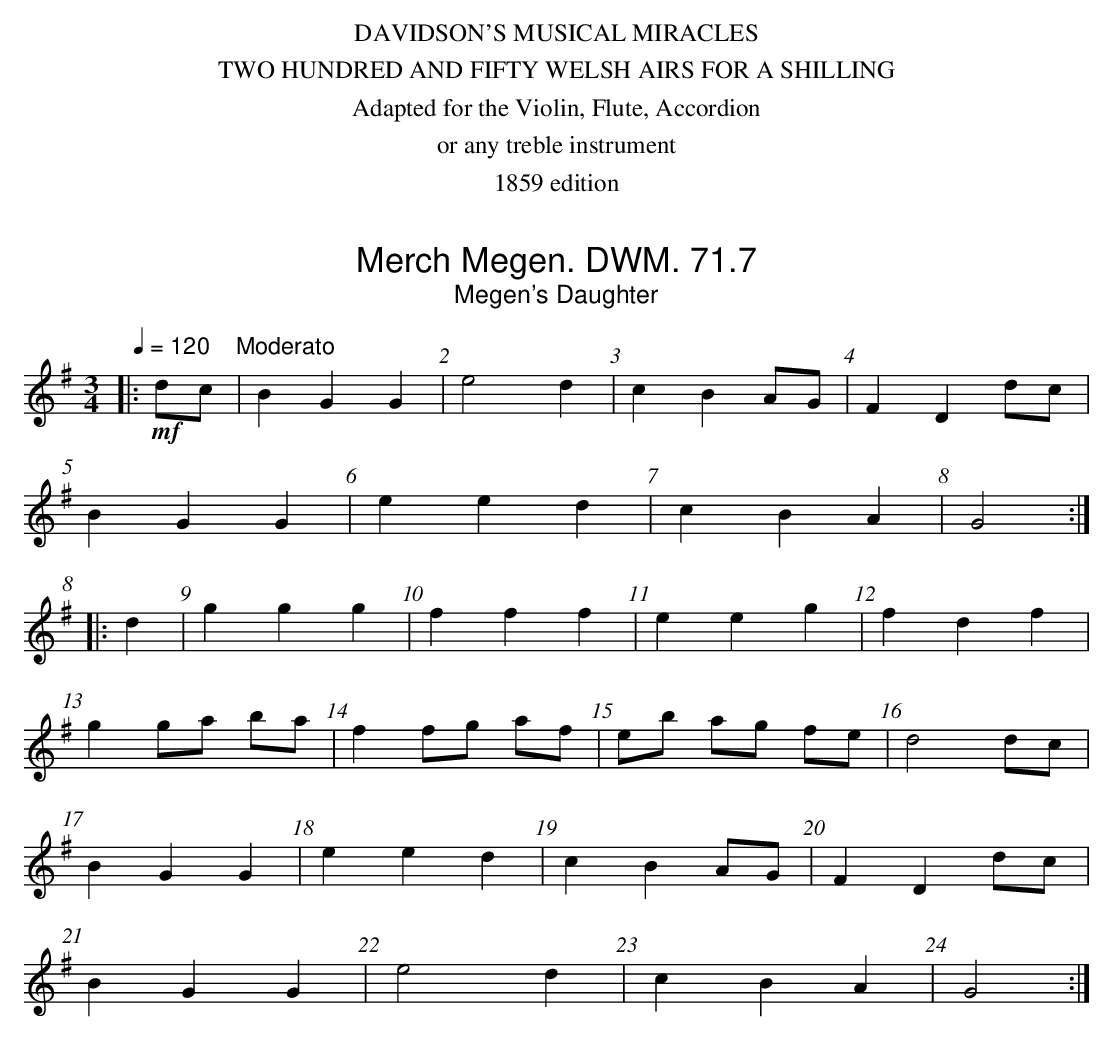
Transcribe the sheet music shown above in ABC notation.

X:1
T:Merch Megen. DWM. 71.7
T:Megen's Daughter
M:3/4
L:1/8
Q:1/4=120 "    Moderato"
K:G
|:!mf!dc|B2G2G2|e4 d2|c2B2 AG|F2D2 dc|
B2G2G2|e2e2d2|c2B2A2|G4:|
|:d2|g2g2g2|f2f2f2|e2e2g2|f2d2f2|
g2 ga ba|f2 fg af|eb ag fe|d4 dc|
B2G2G2|e2e2d2|c2B2 AG|F2D2 dc|
B2G2G2|e4 d2|c2B2A2|G4:|
